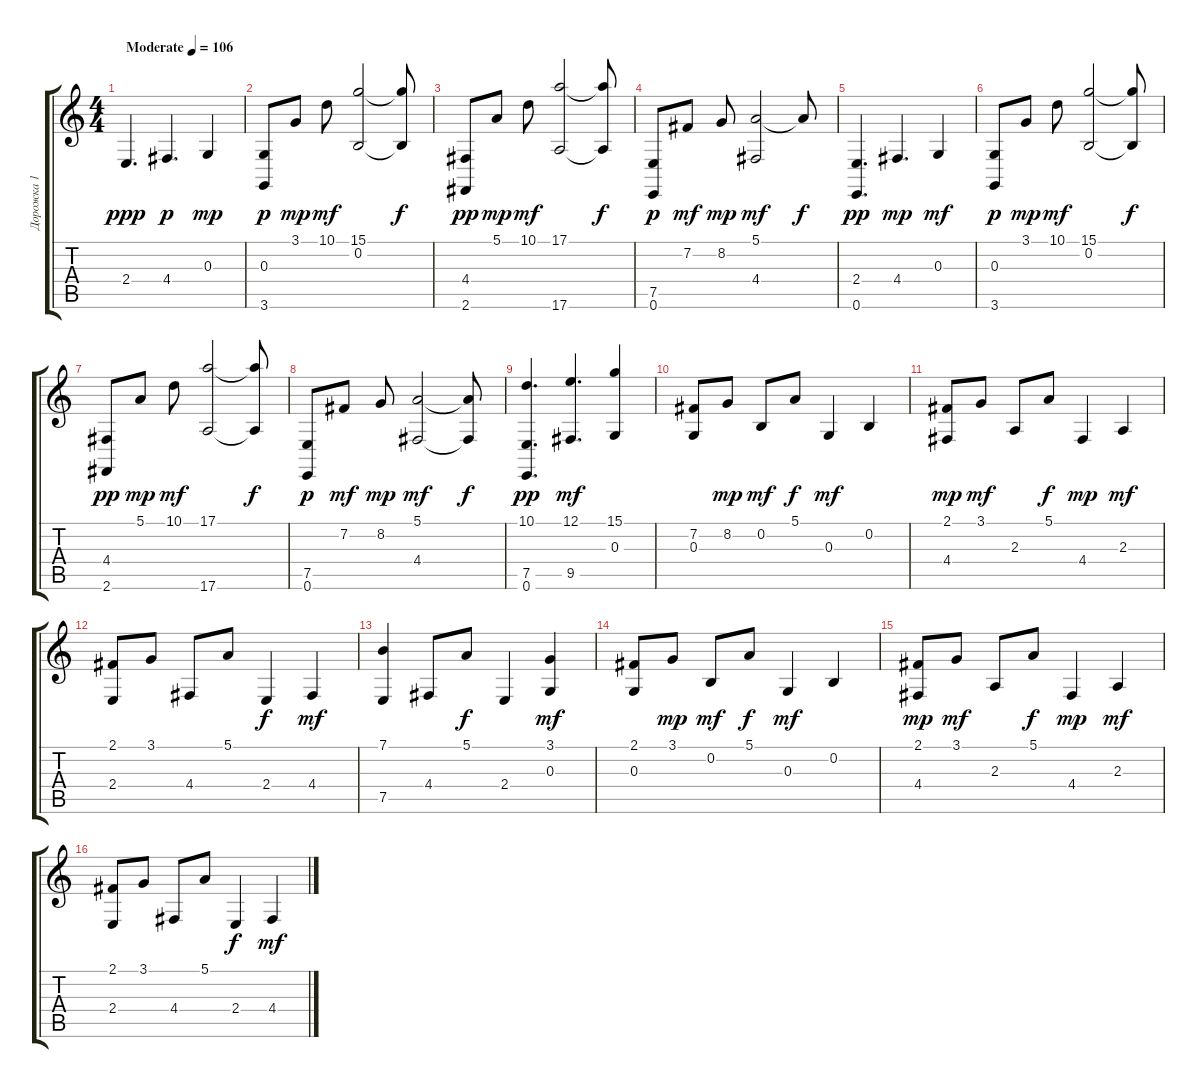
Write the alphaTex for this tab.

\track ("Дорожка 1" "Дорожка 1") {instrument acousticgrandpiano}
\staff {score tabs}
\tuning (E4 B3 G3 D3 A2 E2) {hide}
\ts (4 4)
\tempo (106 "Moderate")
\clef g2
\ks c
2.4.4{d dy ppp instrument acousticgrandpiano} 4.4.4{d dy p} 0.3.4{dy mp} |
(0.3 3.6).8{dy p} 3.1.8{dy mp} 10.1.8{dy mf} (15.1 0.2).2 (15.1{t} 0.2{t}).8{dy f} |
(4.4 2.6).8{dy pp} 5.1.8{dy mp} 10.1.8{dy mf} (17.1 17.6).2 (17.1{t} 17.6{t}).8{dy f} |
(7.5 0.6).8{dy p} 7.2.8{dy mf} 8.2.8{dy mp} (5.1 4.4).2{dy mf} 5.1{t}.8{dy f} |
(2.4 0.6).4{d dy pp} 4.4.4{d dy mp} 0.3.4{dy mf} |
(0.3 3.6).8{dy p} 3.1.8{dy mp} 10.1.8{dy mf} (15.1 0.2).2 (15.1{t} 0.2{t}).8{dy f} |
(4.4 2.6).8{dy pp} 5.1.8{dy mp} 10.1.8{dy mf} (17.1 17.6).2 (17.1{t} 17.6{t}).8{dy f} |
(7.5 0.6).8{dy p} 7.2.8{dy mf} 8.2.8{dy mp} (5.1 4.4).2{dy mf} (5.1{t} 4.4{t}).8{dy f} |
(10.1 7.5 0.6).4{d dy pp} (12.1 9.5).4{d dy mf} (15.1 0.3).4 |
(7.2 0.3).8 8.2.8{dy mp} 0.2.8{dy mf} 5.1.8{dy f} 0.3.4{dy mf} 0.2.4 |
(2.1 4.4).8{dy mp} 3.1.8{dy mf} 2.3.8 5.1.8{dy f} 4.4.4{dy mp} 2.3.4{dy mf} |
(2.1 2.4).8 3.1.8 4.4.8 5.1.8 2.4.4{dy f} 4.4.4{dy mf} |
(7.1 7.5).4 4.4.8 5.1.8{dy f} 2.4.4 (3.1 0.3).4{dy mf} |
(2.1 0.3).8 3.1.8{dy mp} 0.2.8{dy mf} 5.1.8{dy f} 0.3.4{dy mf} 0.2.4 |
(2.1 4.4).8{dy mp} 3.1.8{dy mf} 2.3.8 5.1.8{dy f} 4.4.4{dy mp} 2.3.4{dy mf} |
(2.1 2.4).8 3.1.8 4.4.8 5.1.8 2.4.4{dy f} 4.4.4{dy mf}
